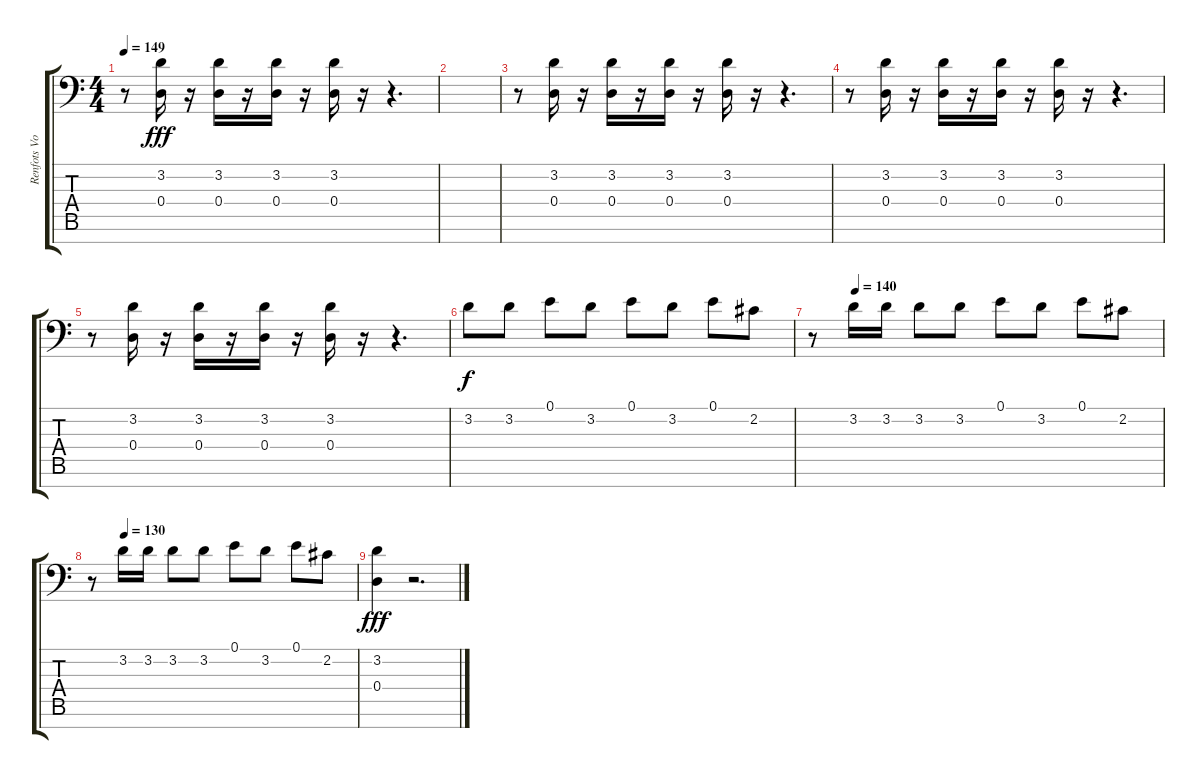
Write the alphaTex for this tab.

\track ("Renfots Voix" "Renfots Vo") {instrument englishhorn}
\staff {score tabs}
\tuning (E4 B3 G3 D3 A2 E2 C-1) {hide}
\ts (4 4)
\tempo 149
\clef f4
\ks c
r.8{dy fff} (3.2 0.4).16 r.16 (3.2 0.4).16 r.16 (3.2 0.4).16 r.16 (3.2 0.4).16 r.16 r.4{d} |
|
r.8 (3.2 0.4).16 r.16 (3.2 0.4).16 r.16 (3.2 0.4).16 r.16 (3.2 0.4).16 r.16 r.4{d} |
r.8 (3.2 0.4).16 r.16 (3.2 0.4).16 r.16 (3.2 0.4).16 r.16 (3.2 0.4).16 r.16 r.4{d} |
r.8 (3.2 0.4).16 r.16 (3.2 0.4).16 r.16 (3.2 0.4).16 r.16 (3.2 0.4).16 r.16 r.4{d} |
3.2.8{dy f} 3.2.8 0.1.8 3.2.8 0.1.8 3.2.8 0.1.8 2.2.8 |
\tempo (140 0.125)
r.8 3.2.16 3.2.16 3.2.8 3.2.8 0.1.8 3.2.8 0.1.8 2.2.8 |
\tempo (130 0.125)
r.8 3.2.16 3.2.16 3.2.8 3.2.8 0.1.8 3.2.8 0.1.8 2.2.8 |
(3.2 0.4).4{dy fff} r.2{d}
